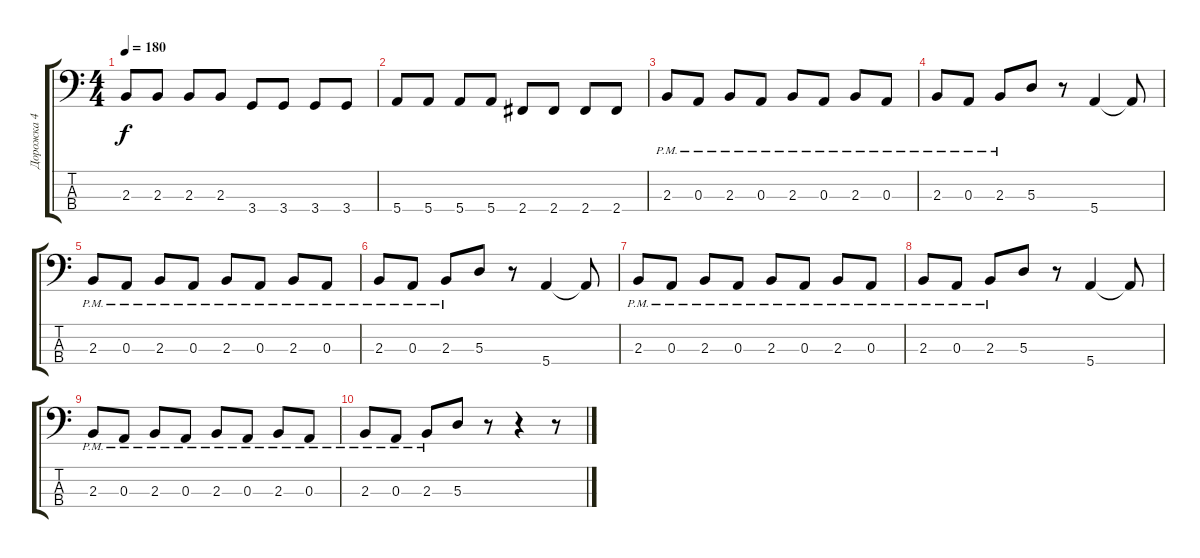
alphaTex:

\track ("Дорожка 4" "Дорожка 4") {instrument electricbassfinger}
\staff {score tabs}
\tuning (G2 D2 A1 E1) {hide}
\ts (4 4)
\tempo 180
\clef f4
\ks c
2.3.8{dy f} 2.3.8 2.3.8 2.3.8 3.4.8 3.4.8 3.4.8 3.4.8 |
5.4.8 5.4.8 5.4.8 5.4.8 2.4.8 2.4.8 2.4.8 2.4.8 |
2.3{pm}.8 0.3{pm}.8 2.3{pm}.8 0.3{pm}.8 2.3{pm}.8 0.3{pm}.8 2.3{pm}.8 0.3{pm}.8 |
2.3{pm}.8 0.3{pm}.8 2.3{pm}.8 5.3.8 r.8 5.4.4 5.4{t}.8 |
2.3{pm}.8 0.3{pm}.8 2.3{pm}.8 0.3{pm}.8 2.3{pm}.8 0.3{pm}.8 2.3{pm}.8 0.3{pm}.8 |
2.3{pm}.8 0.3{pm}.8 2.3{pm}.8 5.3.8 r.8 5.4.4 5.4{t}.8 |
2.3{pm}.8 0.3{pm}.8 2.3{pm}.8 0.3{pm}.8 2.3{pm}.8 0.3{pm}.8 2.3{pm}.8 0.3{pm}.8 |
2.3{pm}.8 0.3{pm}.8 2.3{pm}.8 5.3.8 r.8 5.4.4 5.4{t}.8 |
2.3{pm}.8 0.3{pm}.8 2.3{pm}.8 0.3{pm}.8 2.3{pm}.8 0.3{pm}.8 2.3{pm}.8 0.3{pm}.8 |
2.3{pm}.8 0.3{pm}.8 2.3{pm}.8 5.3.8 r.8 r.4 r.8
